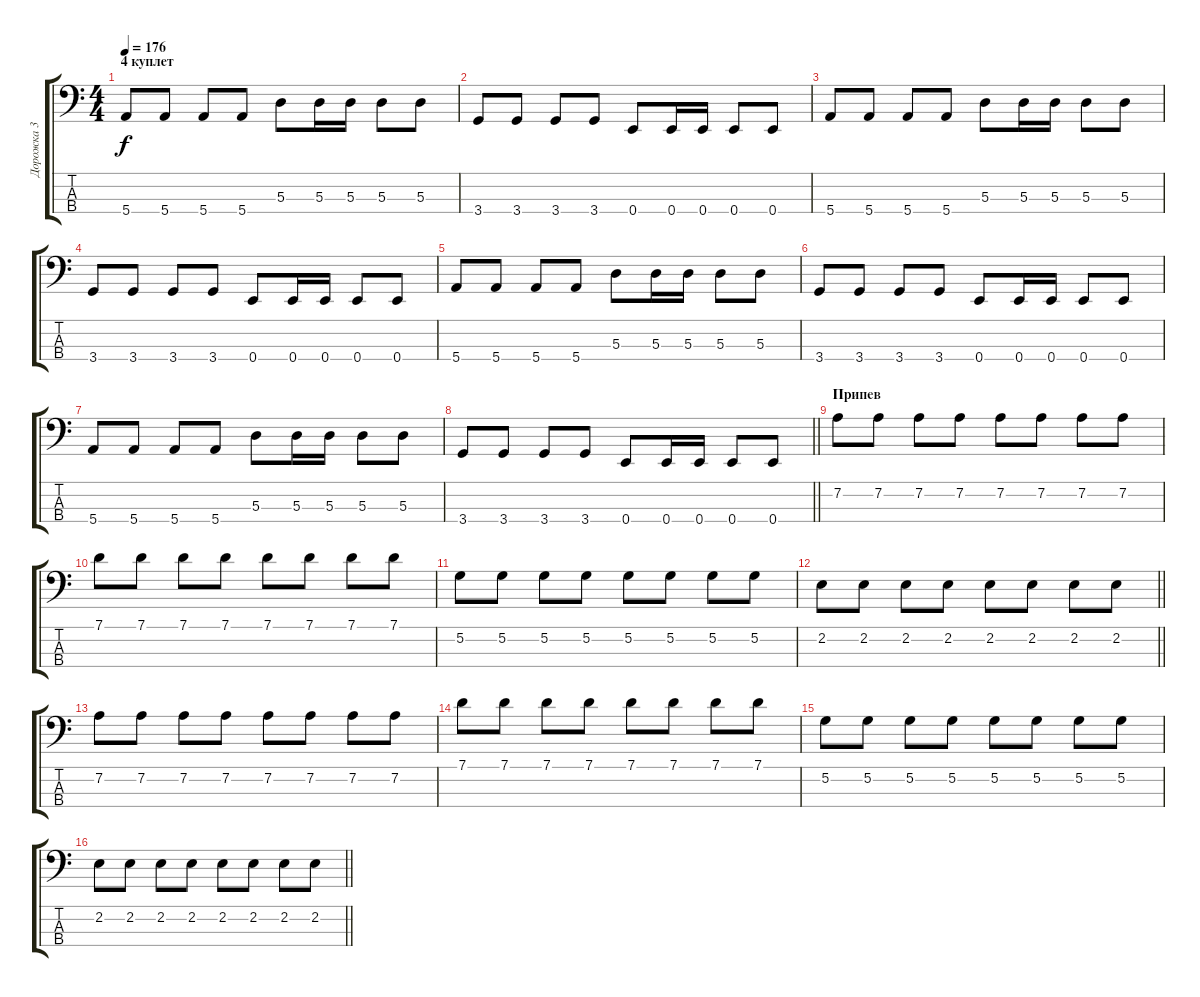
\track ("Дорожка 3" "Дорожка 3") {instrument electricbassfinger}
\staff {score tabs}
\tuning (G2 D2 A1 E1) {hide}
\ts (4 4)
\section ("" "4 куплет")
\tempo 176
\clef f4
\ks c
5.4.8{dy f} 5.4.8 5.4.8 5.4.8 5.3.8 5.3.16 5.3.16 5.3.8 5.3.8 |
3.4.8 3.4.8 3.4.8 3.4.8 0.4.8 0.4.16 0.4.16 0.4.8 0.4.8 |
5.4.8 5.4.8 5.4.8 5.4.8 5.3.8 5.3.16 5.3.16 5.3.8 5.3.8 |
3.4.8 3.4.8 3.4.8 3.4.8 0.4.8 0.4.16 0.4.16 0.4.8 0.4.8 |
5.4.8 5.4.8 5.4.8 5.4.8 5.3.8 5.3.16 5.3.16 5.3.8 5.3.8 |
3.4.8 3.4.8 3.4.8 3.4.8 0.4.8 0.4.16 0.4.16 0.4.8 0.4.8 |
5.4.8 5.4.8 5.4.8 5.4.8 5.3.8 5.3.16 5.3.16 5.3.8 5.3.8 |
\barLineRight lightlight
3.4.8 3.4.8 3.4.8 3.4.8 0.4.8 0.4.16 0.4.16 0.4.8 0.4.8 |
\section ("" "Припев")
7.2.8 7.2.8 7.2.8 7.2.8 7.2.8 7.2.8 7.2.8 7.2.8 |
7.1.8 7.1.8 7.1.8 7.1.8 7.1.8 7.1.8 7.1.8 7.1.8 |
5.2.8 5.2.8 5.2.8 5.2.8 5.2.8 5.2.8 5.2.8 5.2.8 |
\barLineRight lightlight
2.2.8 2.2.8 2.2.8 2.2.8 2.2.8 2.2.8 2.2.8 2.2.8 |
7.2.8 7.2.8 7.2.8 7.2.8 7.2.8 7.2.8 7.2.8 7.2.8 |
7.1.8 7.1.8 7.1.8 7.1.8 7.1.8 7.1.8 7.1.8 7.1.8 |
5.2.8 5.2.8 5.2.8 5.2.8 5.2.8 5.2.8 5.2.8 5.2.8 |
\barLineRight lightlight
2.2.8 2.2.8 2.2.8 2.2.8 2.2.8 2.2.8 2.2.8 2.2.8
